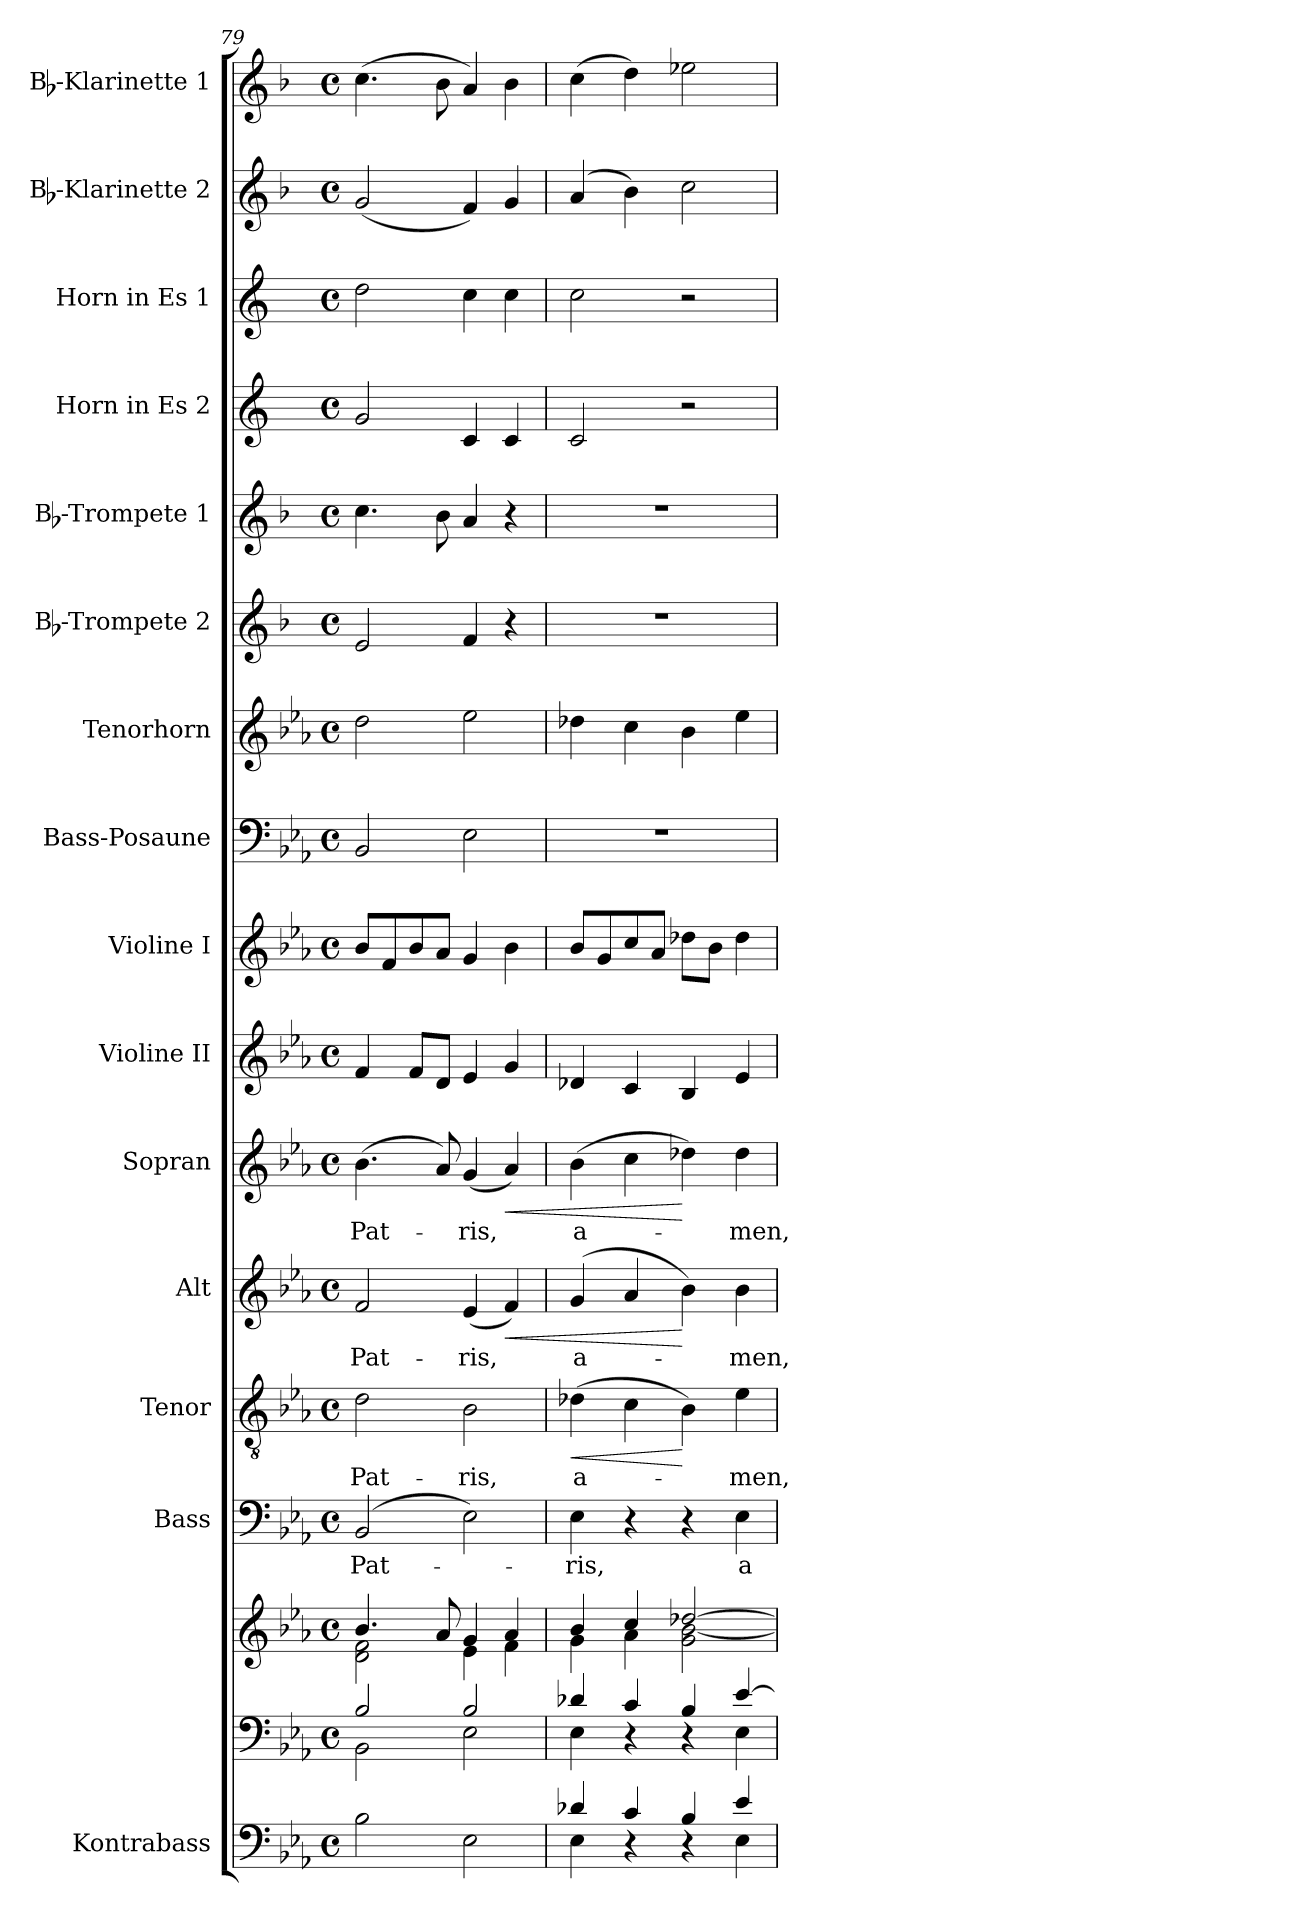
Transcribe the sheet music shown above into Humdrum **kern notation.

**kern	**kern	**kern	**kern	**text	**kern	**text	**dynam	**kern	**text	**dynam	**kern	**text	**dynam	**kern	**kern	**kern	**kern	**kern	**kern	**kern	**kern	**kern	**kern
*part16	*part15	*part15	*part14	*part14	*part13	*part13	*part13	*part12	*part12	*part12	*part11	*part11	*part11	*part10	*part9	*part8	*part7	*part6	*part5	*part4	*part3	*part2	*part1
*staff17	*staff16	*staff15	*staff14	*staff14	*staff13	*staff13	*staff13	*staff12	*staff12	*staff12	*staff11	*staff11	*staff11	*staff10	*staff9	*staff8	*staff7	*staff6	*staff5	*staff4	*staff3	*staff2	*staff1
*I"Kontrabass	*	*	*I"Bass	*	*I"Tenor	*	*	*I"Alt	*	*	*I"Sopran	*	*	*I"Violine II	*I"Violine I	*I"Bass-Posaune	*I"Tenorhorn	*I"Bb-Trompete 2	*I"Bb-Trompete 1	*I"Horn in Es 2	*I"Horn in Es 1	*I"Bb-Klarinette 2	*I"Bb-Klarinette 1
*I'Kb.	*	*	*I'B.	*	*I'T.	*	*	*I'A.	*	*	*I'S.	*	*	*I'Vl. II	*I'Vl. I	*I'B. Pos.	*I'T. Hrn.	*I'Bb Trp. 2	*I'Bb Trp. 1	*	*	*I'Bb Kl. 2	*I'Bb Kl. 1
!!LO:PB:g=z
*clefF4	*clefF4	*clefG2	*clefF4	*	*clefGv2	*	*	*clefG2	*	*	*clefG2	*	*	*clefG2	*clefG2	*clefF4	*clefG2	*clefG2	*clefG2	*clefG2	*clefG2	*clefG2	*clefG2
*ITrd7c12	*	*	*	*	*	*	*	*	*	*	*	*	*	*	*	*	*ITrd8c14	*ITrd1c2	*ITrd1c2	*ITrd5c9	*ITrd5c9	*ITrd1c2	*ITrd1c2
*k[b-e-a-]	*k[b-e-a-]	*k[b-e-a-]	*k[b-e-a-]	*	*k[b-e-a-]	*	*	*k[b-e-a-]	*	*	*k[b-e-a-]	*	*	*k[b-e-a-]	*k[b-e-a-]	*k[b-e-a-]	*k[b-e-a-]	*k[b-e-a-]	*k[b-e-a-]	*k[b-e-a-]	*k[b-e-a-]	*k[b-e-a-]	*k[b-e-a-]
*E-:	*E-:	*E-:	*E-:	*	*E-:	*	*	*E-:	*	*	*E-:	*	*	*E-:	*E-:	*E-:	*E-:	*E-:	*E-:	*E-:	*E-:	*E-:	*E-:
*M4/4	*M4/4	*M4/4	*M4/4	*	*M4/4	*	*	*M4/4	*	*	*M4/4	*	*	*M4/4	*M4/4	*M4/4	*M4/4	*M4/4	*M4/4	*M4/4	*M4/4	*M4/4	*M4/4
*met(c)	*met(c)	*met(c)	*met(c)	*	*met(c)	*	*	*met(c)	*	*	*met(c)	*	*	*met(c)	*met(c)	*met(c)	*met(c)	*met(c)	*met(c)	*met(c)	*met(c)	*met(c)	*met(c)
=79	=79	=79	=79	=79	=79	=79	=79	=79	=79	=79	=79	=79	=79	=79	=79	=79	=79	=79	=79	=79	=79	=79	=79
*	*^	*^	*	*	*	*	*	*	*	*	*	*	*	*	*	*	*	*	*	*	*	*	*
!	!	!	!	!	!	!LO:LY:b	!	!LO:LY:b	!	!	!LO:LY:b	!	!	!LO:LY:b	!	!	!	!	!	!	!	!	!	!	!
2BB-\	2B-/	2BB-\	4.b-/	2d\ 2f\	(2BB-/	Pat-	2d\	Pat-	.	2f/	Pat-	.	(>4.b-\	Pat-	.	4f/	8b-/L	2BB-/	2d\	2d/	4.b-\	2B-/	2f\	(<2f/	(>4.b-\
.	.	.	.	.	.	.	.	.	.	.	.	.	.	.	.	.	8f/	.	.	.	.	.	.	.	.
.	.	.	.	.	.	.	.	.	.	.	.	.	.	.	.	8f/L	8b-/	.	.	.	.	.	.	.	.
.	.	.	8a-/	.	.	.	.	.	.	.	.	.	8a-/)	.	.	8d/J	8a-/J	.	.	.	8a-\	.	.	.	8a-\
!	!	!	!	!	!	!	!	!LO:LY:b	!	!	!LO:LY:b	!	!	!LO:LY:b	!	!	!	!	!	!	!	!	!	!	!
2EE-\	2B-/	2E-\	4g/	4e-\	2E-\)	.	2B-\	-ris,	.	(<4e-/	-ris,	.	(<4g/	-ris,	.	4e-/	4g/	2E-\	2e-\	4e-/	4g/	4E-/	4e-\	4e-/)	4g/)
!	!	!	!	!	!	!	!	!	!	!	!	!LO:HP:b	!	!	!LO:HP:b	!	!	!	!	!	!	!	!	!	!
.	.	.	4a-/	4f\	.	.	.	.	.	4f/)	.	<	4a-/)	.	<	4g/	4b-\	.	.	4r	4r	4E-/	4e-\	4f/	4a-\
=80	=80	=80	=80	=80	=80	=80	=80	=80	=80	=80	=80	=80	=80	=80	=80	=80	=80	=80	=80	=80	=80	=80	=80	=80	=80
*^	*	*	*	*	*	*	*	*	*	*	*	*	*	*	*	*	*	*	*	*	*	*	*	*	*
!	!	!	!	!	!	!	!LO:LY:b	!	!LO:LY:b	!LO:HP:b	!	!LO:LY:b	!	!	!LO:LY:b	!	!	!	!	!	!	!	!	!	!	!
4D-X/	4EE-\	4d-X/	4E-\	4b-/	4g\	4E-\	-ris,	(>4d-X\	a-	<	(4g/	a-	.	(>4b-\	a-	.	4d-X/	8b-/L	1r	4d-X\	1r	1r	2E-/	2e-\	(4g/	(>4b-\
.	.	.	.	.	.	.	.	.	.	.	.	.	.	.	.	.	.	8g/	.	.	.	.	.	.	.	.
4C/	4rC	4c/	4rC	4cc/	4a-\	4r	.	4c\	.	.	4a-/	.	.	4cc\	.	.	4c/	8cc/	.	4c\	.	.	.	.	4a-\)	4cc\)
.	.	.	.	.	.	.	.	.	.	.	.	.	.	.	.	.	.	8a-/J	.	.	.	.	.	.	.	.
4BB-/	4rC	4B-/	4rC	[>2dd-X/	2g\ [<2b-\	4r	.	4B-\)	.	[	4b-\)	.	[	4dd-X\)	.	[	4B-/	8dd-X\L	.	4B-\	.	.	2r	2r	2b-\	2dd-X\
.	.	.	.	.	.	.	.	.	.	.	.	.	.	.	.	.	.	8b-\J	.	.	.	.	.	.	.	.
!	!	!	!	!	!	!	!LO:LY:b	!	!LO:LY:b	!	!	!LO:LY:b	!	!	!LO:LY:b	!	!	!	!	!	!	!	!	!	!	!
4E-/	4EE-\	[>4e-/	4E-\	.	.	4E-\	a-	4e-\	-men,	.	4b-\	-men,	.	4dd-\	-men,	.	4e-/	4dd-\	.	4e-\	.	.	.	.	.	.
*v	*v	*	*	*	*	*	*	*	*	*	*	*	*	*	*	*	*	*	*	*	*	*	*	*	*	*
*	*v	*v	*	*	*	*	*	*	*	*	*	*	*	*	*	*	*	*	*	*	*	*	*	*	*
*	*	*v	*v	*	*	*	*	*	*	*	*	*	*	*	*	*	*	*	*	*	*	*	*	*
=	=	=	=	=	=	=	=	=	=	=	=	=	=	=	=	=	=	=	=	=	=	=	=
*-	*-	*-	*-	*-	*-	*-	*-	*-	*-	*-	*-	*-	*-	*-	*-	*-	*-	*-	*-	*-	*-	*-	*-
